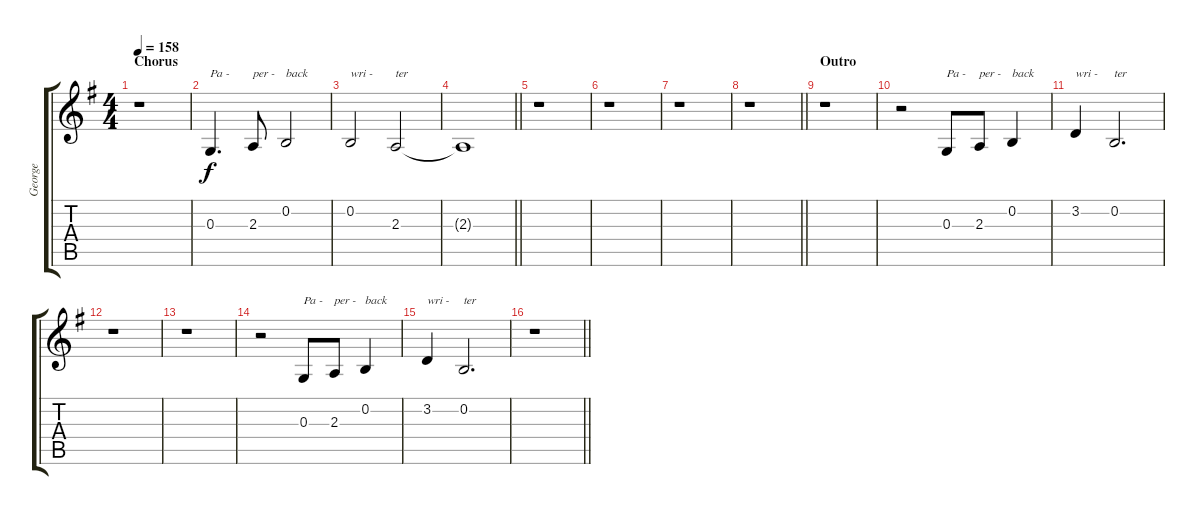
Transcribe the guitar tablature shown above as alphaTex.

\track ("George" "George") {instrument tenorsax}
\staff {score tabs}
\tuning (E4 B3 G3 D3 A2 E2) {hide}
\ts (4 4)
\section ("" "Chorus")
\tempo 158
\clef g2
\ks g
r.1{dy f} |
0.3.4{d txt "Pa -"} 2.3.8{txt "per -"} 0.2.2{txt "back"} |
0.2.2{txt "wri -"} 2.3.2{txt "ter"} |
\barLineRight lightlight
2.3{t}.1 |
\section ("" "")
r.1 |
r.1 |
r.1 |
\barLineRight lightlight
r.1 |
\section ("" "Outro")
r.1 |
r.2 0.3.8{txt "Pa -"} 2.3.8{txt "per -"} 0.2.4{txt "back"} |
3.2.4{txt "wri -"} 0.2.2{d txt "ter"} |
r.1 |
r.1 |
r.2 0.3.8{txt "Pa -"} 2.3.8{txt "per -"} 0.2.4{txt "back"} |
3.2.4{txt "wri -"} 0.2.2{d txt "ter"} |
\barLineRight lightlight
r.1
